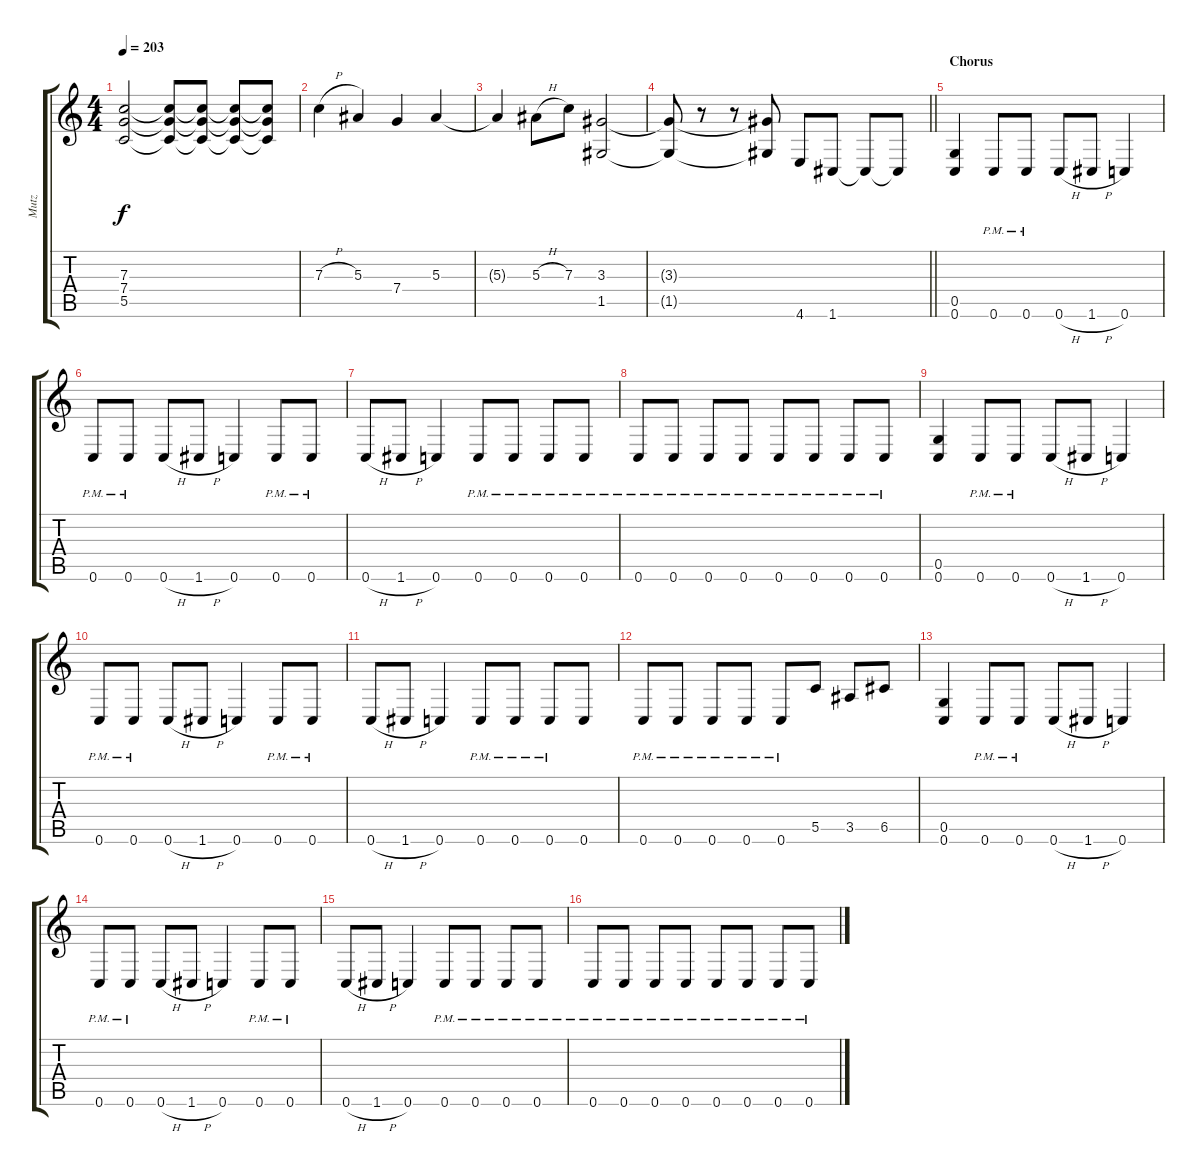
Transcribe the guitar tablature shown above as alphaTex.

\track ("Mutz" "Mutz") {instrument distortionguitar}
\staff {score tabs}
\tuning (D4 A3 F3 C3 G2 C2) {hide}
\ts (4 4)
\tempo 203
\clef g2
\ks c
(7.3 7.4 5.5).2{dy f} (7.3{t} 7.4{t} 5.5{t}).8 (7.3{t} 7.4{t} 5.5{t}).8 (7.3{t} 7.4{t} 5.5{t}).8 (7.3{t} 7.4{t} 5.5{t}).8 |
7.3{h}.4 5.3.4 7.4.4 5.3.4 |
5.3{t}.4 5.3{h}.8 7.3.8 (3.3 1.5).2 |
\barLineRight lightlight
(3.3{t} 1.5{t}).8 r.8 r.8 (3.3{t} 1.5{t}).8 4.6.8 1.6.8 1.6{t}.8 1.6{t}.8 |
\section ("" "Chorus")
(0.5 0.6).4 0.6{pm}.8 0.6{pm}.8 0.6{h}.8 1.6{h}.8 0.6.4 |
0.6{pm}.8 0.6{pm}.8 0.6{h}.8 1.6{h}.8 0.6.4 0.6{pm}.8 0.6{pm}.8 |
0.6{h}.8 1.6{h}.8 0.6.4 0.6{pm}.8 0.6{pm}.8 0.6{pm}.8 0.6{pm}.8 |
0.6{pm}.8 0.6{pm}.8 0.6{pm}.8 0.6{pm}.8 0.6{pm}.8 0.6{pm}.8 0.6{pm}.8 0.6{pm}.8 |
(0.5 0.6).4 0.6{pm}.8 0.6{pm}.8 0.6{h}.8 1.6{h}.8 0.6.4 |
0.6{pm}.8 0.6{pm}.8 0.6{h}.8 1.6{h}.8 0.6.4 0.6{pm}.8 0.6{pm}.8 |
0.6{h}.8 1.6{h}.8 0.6.4 0.6{pm}.8 0.6{pm}.8 0.6{pm}.8 0.6.8 |
0.6{pm}.8 0.6{pm}.8 0.6{pm}.8 0.6{pm}.8 0.6{pm}.8 5.5.8 3.5.8 6.5.8 |
(0.5 0.6).4 0.6{pm}.8 0.6{pm}.8 0.6{h}.8 1.6{h}.8 0.6.4 |
0.6{pm}.8 0.6{pm}.8 0.6{h}.8 1.6{h}.8 0.6.4 0.6{pm}.8 0.6{pm}.8 |
0.6{h}.8 1.6{h}.8 0.6.4 0.6{pm}.8 0.6{pm}.8 0.6{pm}.8 0.6{pm}.8 |
0.6{pm}.8 0.6{pm}.8 0.6{pm}.8 0.6{pm}.8 0.6{pm}.8 0.6{pm}.8 0.6{pm}.8 0.6{pm}.8
